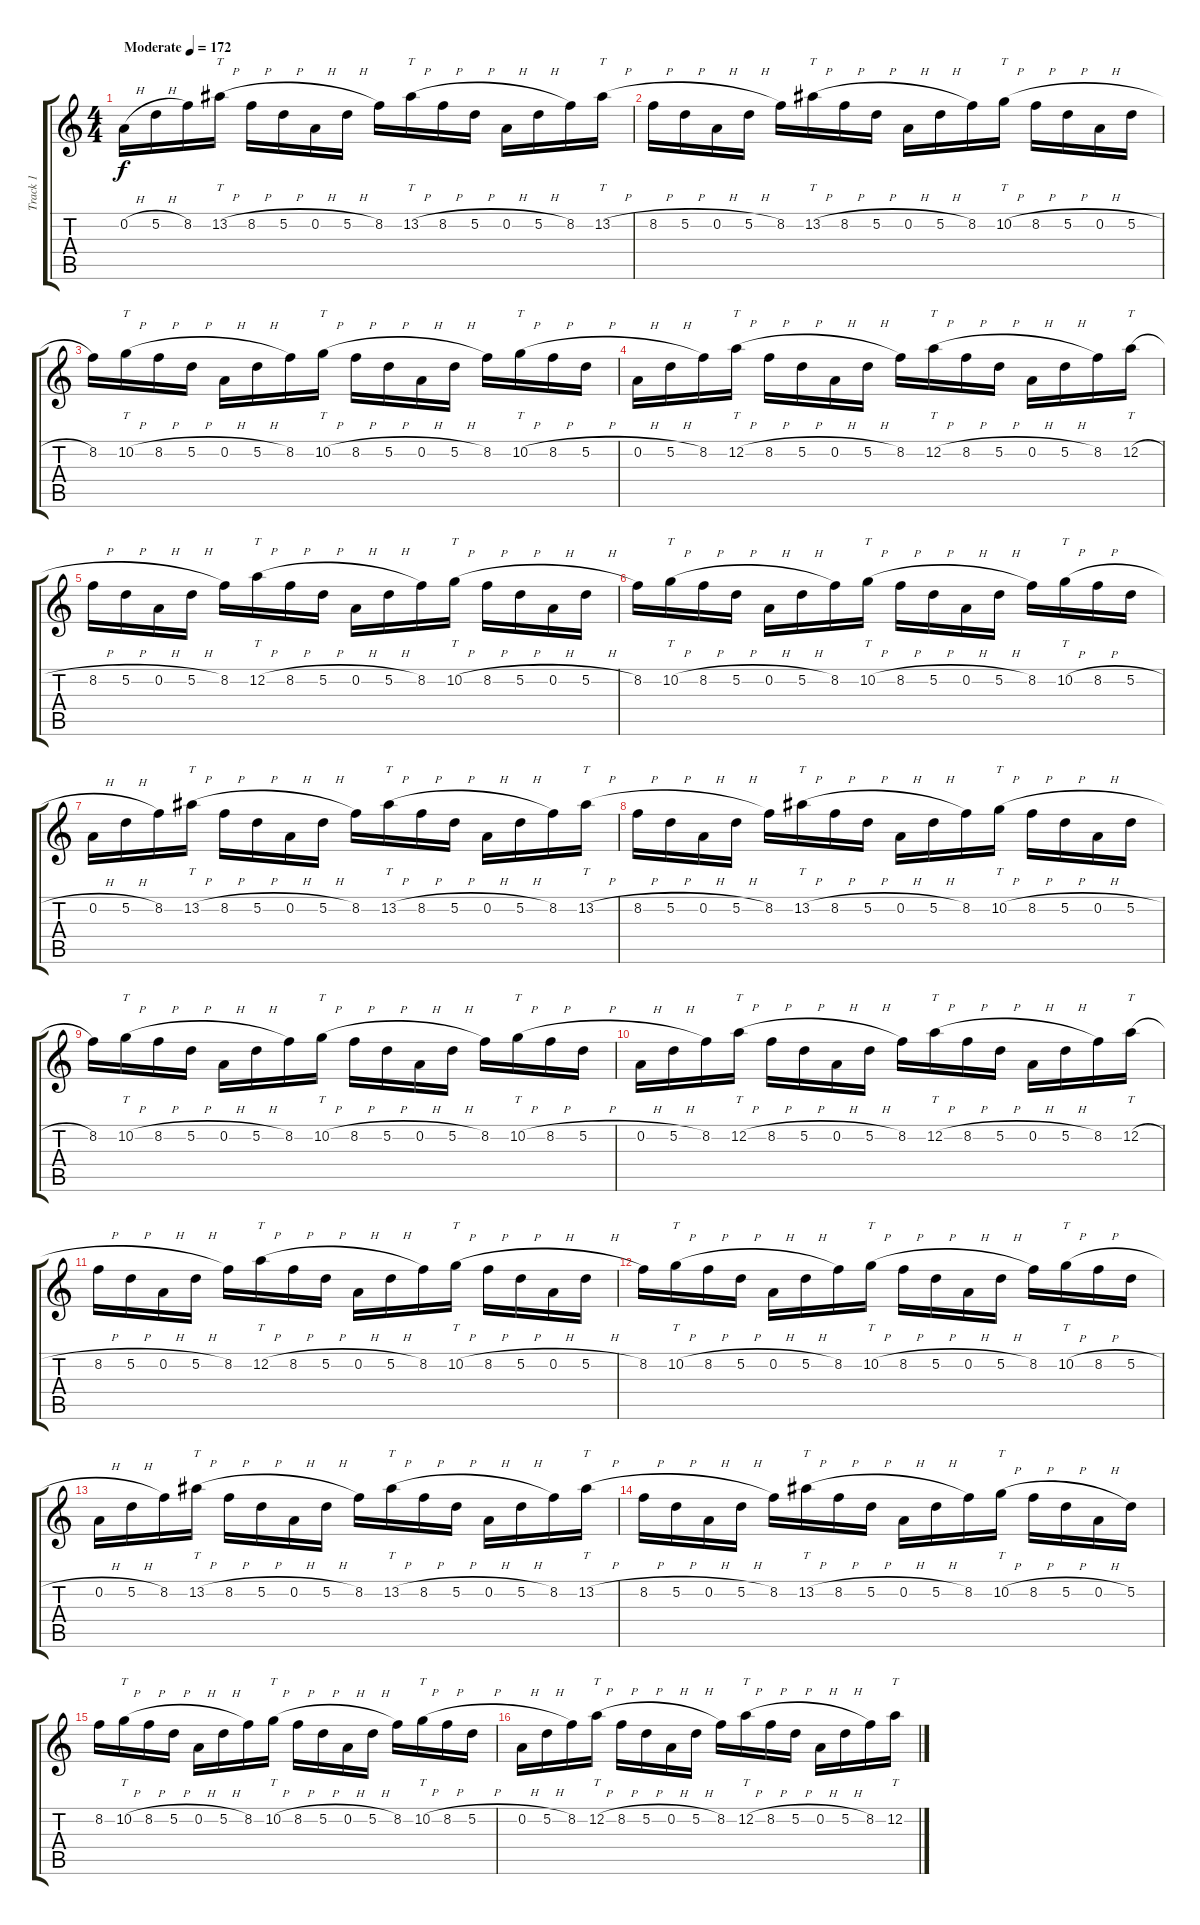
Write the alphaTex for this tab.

\track ("Track 1" "Track 1") {instrument distortionguitar}
\staff {score tabs}
\tuning (D4 A3 F3 C3 G2 C2) {hide}
\ts (4 4)
\tempo (172 "Moderate")
\clef g2
\ks c
0.2{h}.16{dy f instrument distortionguitar} 5.2{h}.16 8.2.16 13.2{h}.16{tt} 8.2{h}.16 5.2{h}.16 0.2{h}.16 5.2{h}.16 8.2.16 13.2{h}.16{tt} 8.2{h}.16 5.2{h}.16 0.2{h}.16 5.2{h}.16 8.2.16 13.2{h}.16{tt} |
8.2{h}.16 5.2{h}.16 0.2{h}.16 5.2{h}.16 8.2.16 13.2{h}.16{tt} 8.2{h}.16 5.2{h}.16 0.2{h}.16 5.2{h}.16 8.2.16 10.2{h}.16{tt} 8.2{h}.16 5.2{h}.16 0.2{h}.16 5.2{h}.16 |
8.2.16 10.2{h}.16{tt} 8.2{h}.16 5.2{h}.16 0.2{h}.16 5.2{h}.16 8.2.16 10.2{h}.16{tt} 8.2{h}.16 5.2{h}.16 0.2{h}.16 5.2{h}.16 8.2.16 10.2{h}.16{tt} 8.2{h}.16 5.2{h}.16 |
0.2{h}.16 5.2{h}.16 8.2.16 12.2{h}.16{tt} 8.2{h}.16 5.2{h}.16 0.2{h}.16 5.2{h}.16 8.2.16 12.2{h}.16{tt} 8.2{h}.16 5.2{h}.16 0.2{h}.16 5.2{h}.16 8.2.16 12.2{h}.16{tt} |
8.2{h}.16 5.2{h}.16 0.2{h}.16 5.2{h}.16 8.2.16 12.2{h}.16{tt} 8.2{h}.16 5.2{h}.16 0.2{h}.16 5.2{h}.16 8.2.16 10.2{h}.16{tt} 8.2{h}.16 5.2{h}.16 0.2{h}.16 5.2{h}.16 |
8.2.16 10.2{h}.16{tt} 8.2{h}.16 5.2{h}.16 0.2{h}.16 5.2{h}.16 8.2.16 10.2{h}.16{tt} 8.2{h}.16 5.2{h}.16 0.2{h}.16 5.2{h}.16 8.2.16 10.2{h}.16{tt} 8.2{h}.16 5.2{h}.16 |
0.2{h}.16 5.2{h}.16 8.2.16 13.2{h}.16{tt} 8.2{h}.16 5.2{h}.16 0.2{h}.16 5.2{h}.16 8.2.16 13.2{h}.16{tt} 8.2{h}.16 5.2{h}.16 0.2{h}.16 5.2{h}.16 8.2.16 13.2{h}.16{tt} |
8.2{h}.16 5.2{h}.16 0.2{h}.16 5.2{h}.16 8.2.16 13.2{h}.16{tt} 8.2{h}.16 5.2{h}.16 0.2{h}.16 5.2{h}.16 8.2.16 10.2{h}.16{tt} 8.2{h}.16 5.2{h}.16 0.2{h}.16 5.2{h}.16 |
8.2.16 10.2{h}.16{tt} 8.2{h}.16 5.2{h}.16 0.2{h}.16 5.2{h}.16 8.2.16 10.2{h}.16{tt} 8.2{h}.16 5.2{h}.16 0.2{h}.16 5.2{h}.16 8.2.16 10.2{h}.16{tt} 8.2{h}.16 5.2{h}.16 |
0.2{h}.16 5.2{h}.16 8.2.16 12.2{h}.16{tt} 8.2{h}.16 5.2{h}.16 0.2{h}.16 5.2{h}.16 8.2.16 12.2{h}.16{tt} 8.2{h}.16 5.2{h}.16 0.2{h}.16 5.2{h}.16 8.2.16 12.2{h}.16{tt} |
8.2{h}.16 5.2{h}.16 0.2{h}.16 5.2{h}.16 8.2.16 12.2{h}.16{tt} 8.2{h}.16 5.2{h}.16 0.2{h}.16 5.2{h}.16 8.2.16 10.2{h}.16{tt} 8.2{h}.16 5.2{h}.16 0.2{h}.16 5.2{h}.16 |
8.2.16 10.2{h}.16{tt} 8.2{h}.16 5.2{h}.16 0.2{h}.16 5.2{h}.16 8.2.16 10.2{h}.16{tt} 8.2{h}.16 5.2{h}.16 0.2{h}.16 5.2{h}.16 8.2.16 10.2{h}.16{tt} 8.2{h}.16 5.2{h}.16 |
0.2{h}.16 5.2{h}.16 8.2.16 13.2{h}.16{tt} 8.2{h}.16 5.2{h}.16 0.2{h}.16 5.2{h}.16 8.2.16 13.2{h}.16{tt} 8.2{h}.16 5.2{h}.16 0.2{h}.16 5.2{h}.16 8.2.16 13.2{h}.16{tt} |
8.2{h}.16 5.2{h}.16 0.2{h}.16 5.2{h}.16 8.2.16 13.2{h}.16{tt} 8.2{h}.16 5.2{h}.16 0.2{h}.16 5.2{h}.16 8.2.16 10.2{h}.16{tt} 8.2{h}.16 5.2{h}.16 0.2{h}.16 5.2.16 |
8.2.16 10.2{h}.16{tt} 8.2{h}.16 5.2{h}.16 0.2{h}.16 5.2{h}.16 8.2.16 10.2{h}.16{tt} 8.2{h}.16 5.2{h}.16 0.2{h}.16 5.2{h}.16 8.2.16 10.2{h}.16{tt} 8.2{h}.16 5.2{h}.16 |
0.2{h}.16 5.2{h}.16 8.2.16 12.2{h}.16{tt} 8.2{h}.16 5.2{h}.16 0.2{h}.16 5.2{h}.16 8.2.16 12.2{h}.16{tt} 8.2{h}.16 5.2{h}.16 0.2{h}.16 5.2{h}.16 8.2.16 12.2{h}.16{tt}
